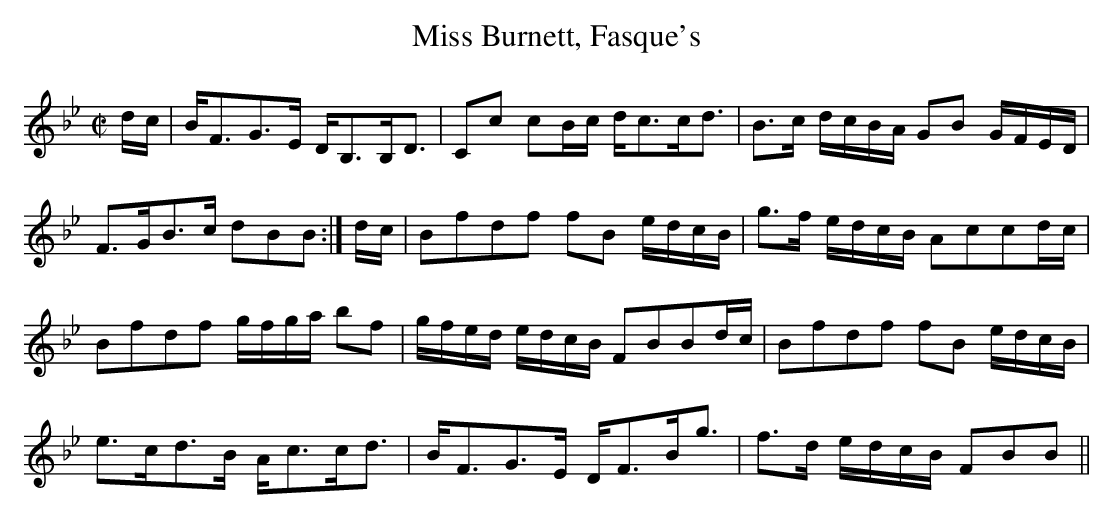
X:1
T:Miss Burnett, Fasque's
M:C|
L:1/16
K:Bb
dc|BF3G3E DB,3B,D3|C2c2 c2Bc dc3cd3|B3c dcBA G2B2 GFED|
F3GB3c d2B2B2:|dc|B2f2d2f2 f2B2 edcB|g3f edcB A2c2c2dc|
B2f2d2f2 gfga b2f2|gfed edcB F2B2B2dc|B2f2d2f2 f2B2 edcB|
e3cd3B Ac3cd3|BF3G3E DF3Bg3|f3d edcB F2B2B2||
